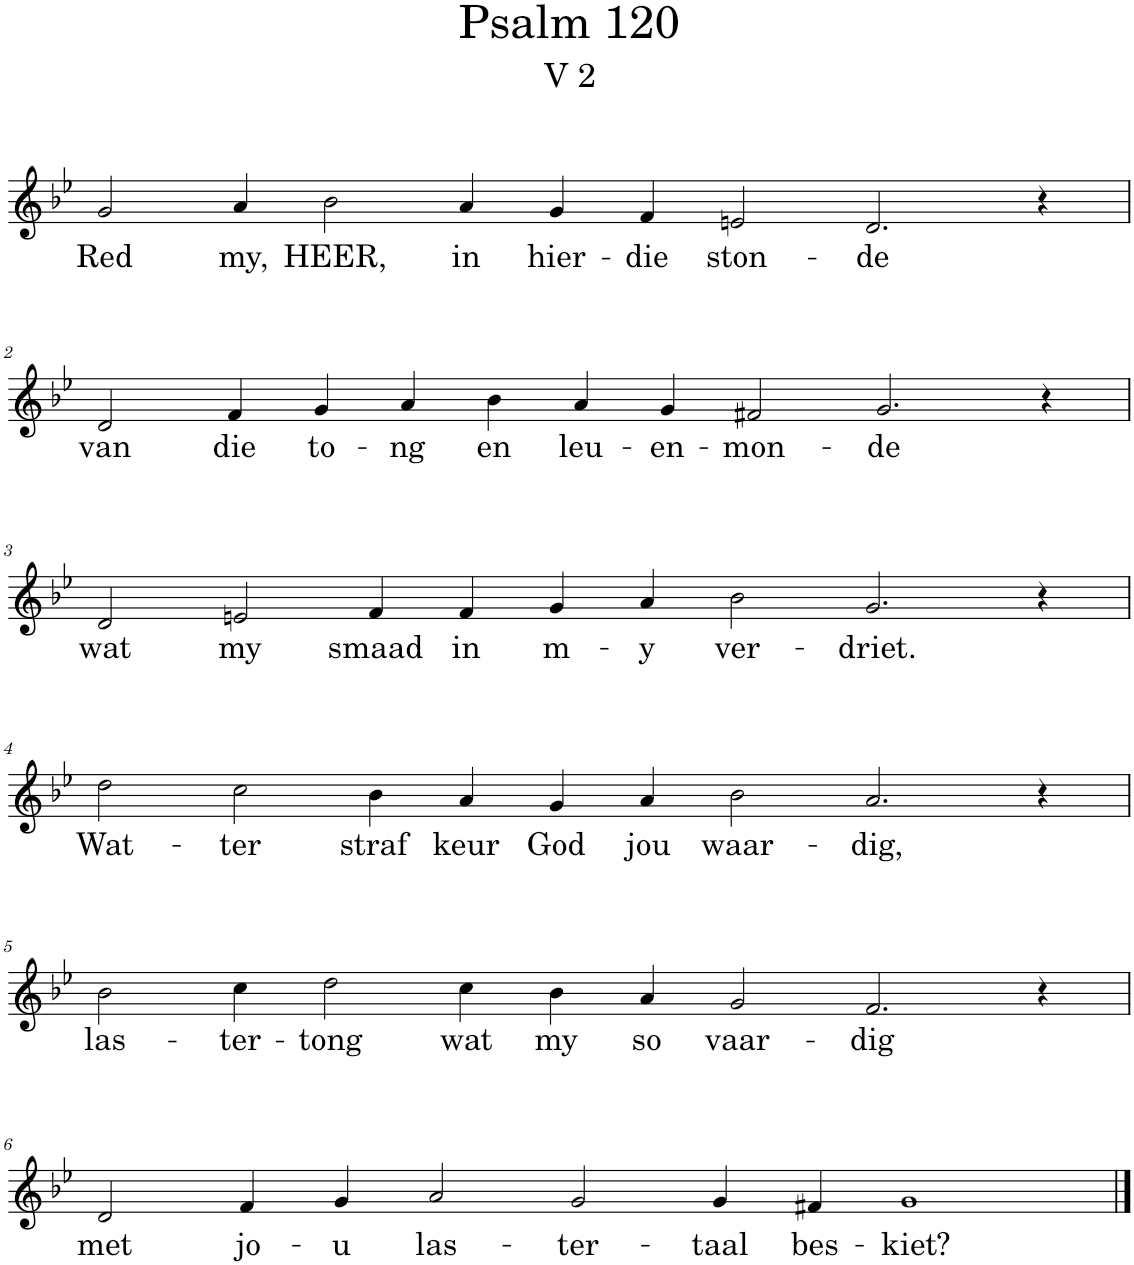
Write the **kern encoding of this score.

**kern	**text
*part1	*part1
*staff1	*staff1
*I"Pipe Organ	*
*I'Org.	*
*clefG2	*
*k[b-e-]	*
*M14/4	*
=1	=1
!	!LO:LY:b
2g/	Red
!	!LO:LY:b
4a/	my,
!	!LO:LY:b
2b-\	HEER,
!	!LO:LY:b
4a/	in
!	!LO:LY:b
4g/	hier-
!	!LO:LY:b
4f/	-die
!	!LO:LY:b
2en/	ston-
!	!LO:LY:b
2.d/	-de
4r	.
!!LO:LB:g=z
=2	=2
!	!LO:LY:b
2d/	van
!	!LO:LY:b
4f/	die
!	!LO:LY:b
4g/	to-
!	!LO:LY:b
4a/	-ng
!	!LO:LY:b
4b-\	en
!	!LO:LY:b
4a/	leu-
!	!LO:LY:b
4g/	-en-
!	!LO:LY:b
2f#X/	-mon-
!	!LO:LY:b
2.g/	-de
4r	.
!!LO:LB:g=z
=3	=3
!	!LO:LY:b
2d/	wat
!	!LO:LY:b
2en/	my
!	!LO:LY:b
4f/	smaad
!	!LO:LY:b
4f/	in
!	!LO:LY:b
4g/	m-
!	!LO:LY:b
4a/	-y
!	!LO:LY:b
2b-\	ver-
!	!LO:LY:b
2.g/	-driet.
4r	.
!!LO:LB:g=z
=4	=4
!	!LO:LY:b
2dd\	Wat-
!	!LO:LY:b
2cc\	-ter
!	!LO:LY:b
4b-\	straf
!	!LO:LY:b
4a/	keur
!	!LO:LY:b
4g/	God
!	!LO:LY:b
4a/	jou
!	!LO:LY:b
2b-\	waar-
!	!LO:LY:b
2.a/	-dig,
4r	.
!!LO:LB:g=z
=5	=5
!	!LO:LY:b
2b-\	las-
!	!LO:LY:b
4cc\	-ter-
!	!LO:LY:b
2dd\	-tong
!	!LO:LY:b
4cc\	wat
!	!LO:LY:b
4b-\	my
!	!LO:LY:b
4a/	so
!	!LO:LY:b
2g/	vaar-
!	!LO:LY:b
2.f/	-dig
4r	.
!!LO:LB:g=z
=6	=6
!	!LO:LY:b
2d/	met
!	!LO:LY:b
4f/	jo-
!	!LO:LY:b
4g/	-u
!	!LO:LY:b
2a/	las-
!	!LO:LY:b
2g/	-ter-
!	!LO:LY:b
4g/	-taal
!	!LO:LY:b
4f#X/	bes-
!	!LO:LY:b
1g	-kiet?
==	==
*-	*-
